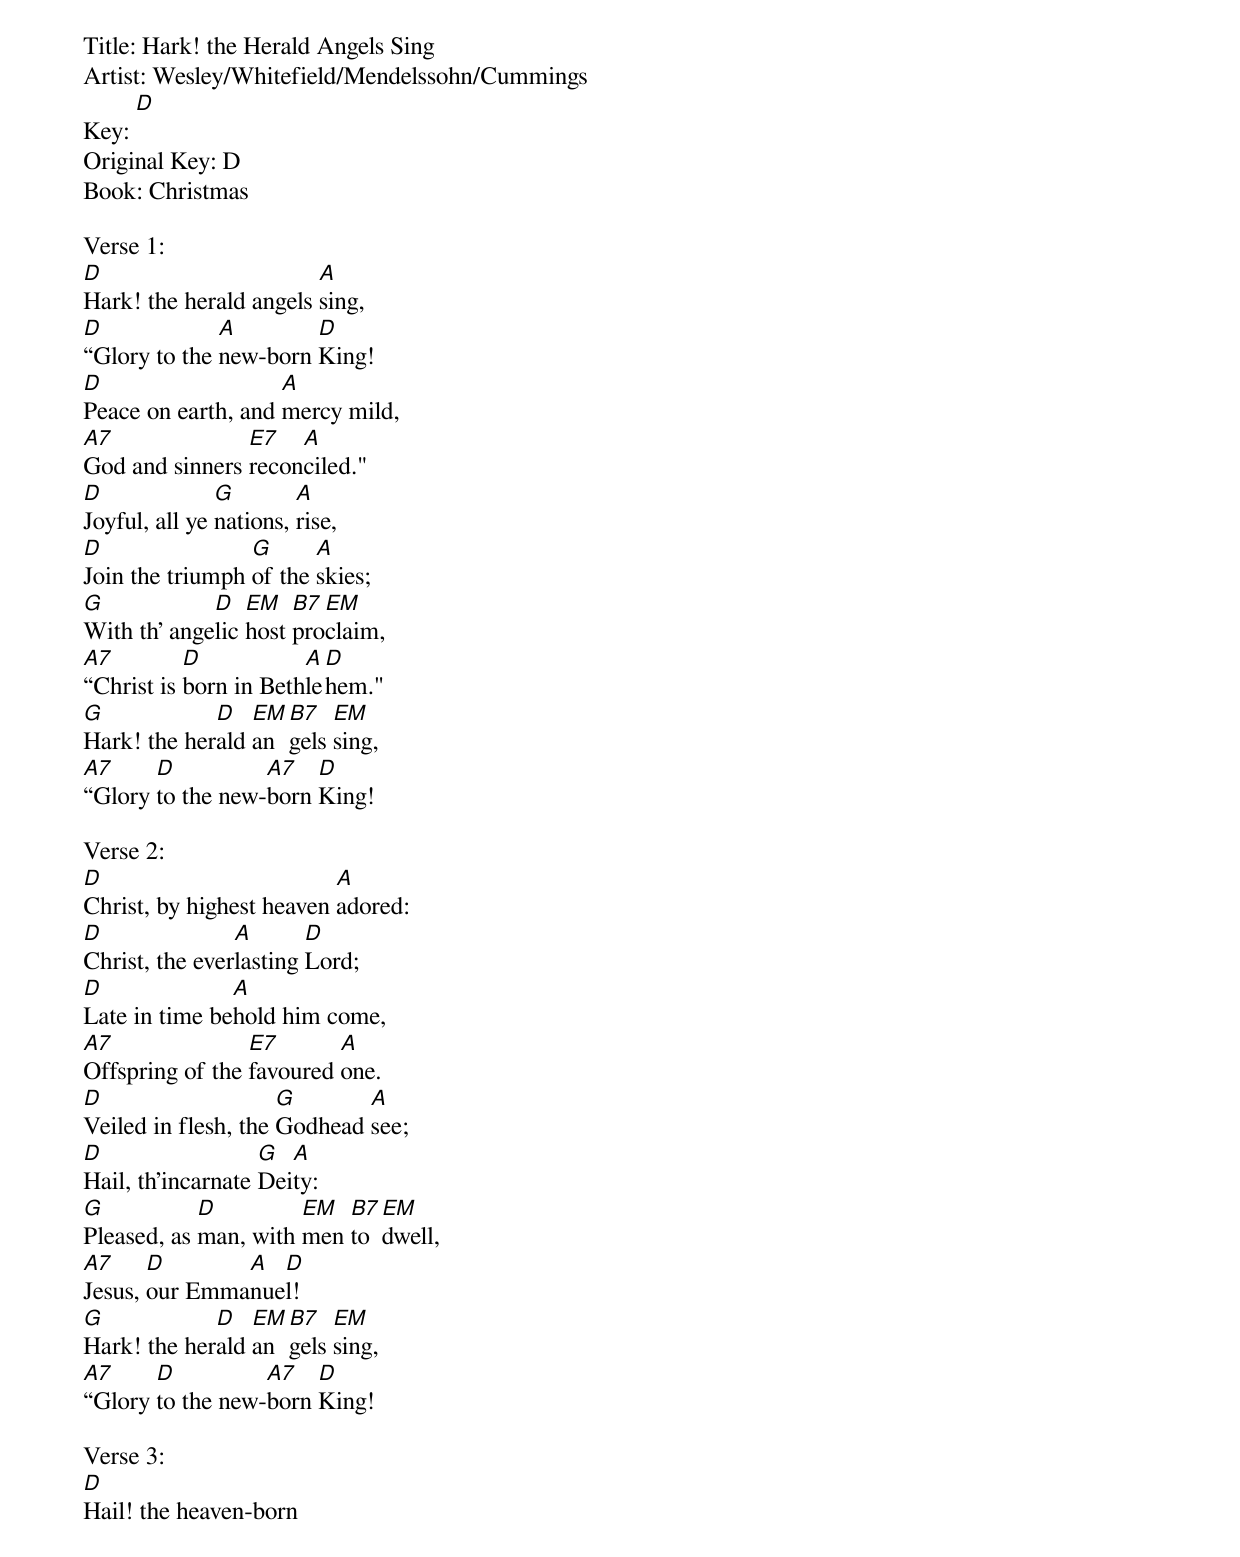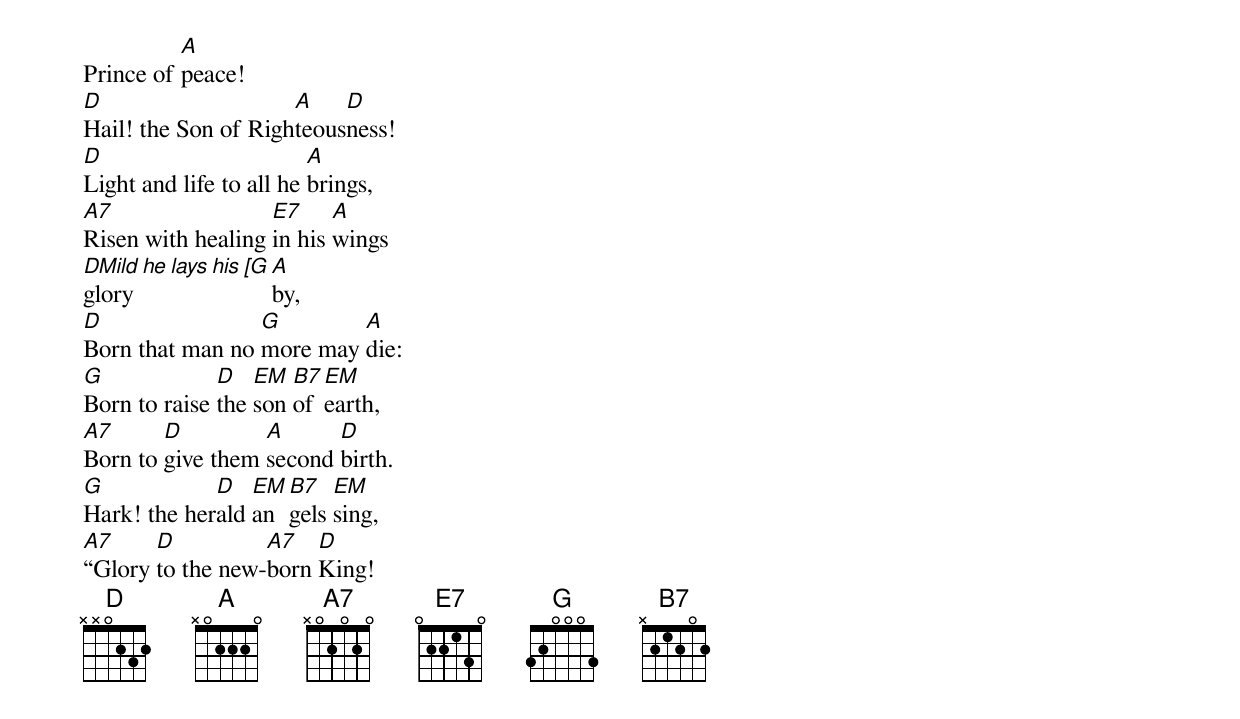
Title: Hark! the Herald Angels Sing
Artist: Wesley/Whitefield/Mendelssohn/Cummings
Key: [D]
Original Key: D
Book: Christmas

Verse 1:
[D]Hark! the herald angels [A]sing,
[D]“Glory to the [A]new-born [D]King!
[D]Peace on earth, and [A]mercy mild,
[A7]God and sinners [E7]recon[A]ciled."
[D]Joyful, all ye [G]nations, [A]rise,
[D]Join the triumph [G]of the [A]skies;
[G]With th' ange[D]lic [EM]host [B7]pro[EM]claim,
[A7]“Christ is [D]born in Beth[A]le[D]hem."
[G]Hark! the her[D]ald [EM]an[B7]gels [EM]sing,
[A7]“Glory [D]to the new-[A7]born [D]King!

Verse 2:
[D]Christ, by highest heaven [A]adored:
[D]Christ, the ever[A]lasting [D]Lord;
[D]Late in time be[A]hold him come,
[A7]Offspring of the [E7]favoured [A]one.
[D]Veiled in flesh, the [G]Godhead [A]see;
[D]Hail, th'incarnate [G]Dei[A]ty:
[G]Pleased, as [D]man, with [EM]men [B7]to [EM]dwell,
[A7]Jesus, [D]our Emma[A]nue[D]l!
[G]Hark! the her[D]ald [EM]an[B7]gels [EM]sing,
[A7]“Glory [D]to the new-[A7]born [D]King!

Verse 3:
[D]Hail! the heaven-born
Prince of [A]peace!
[D]Hail! the Son of Righ[A]teous[D]ness!
[D]Light and life to all he [A]brings,
[A7]Risen with healing [E7]in his [A]wings
[DMild he lays his [G]glory [A]by,
[D]Born that man no [G]more may [A]die:
[G]Born to raise [D]the [EM]son [B7]of [EM]earth,
[A7]Born to [D]give them [A]second [D]birth.
[G]Hark! the her[D]ald [EM]an[B7]gels [EM]sing,
[A7]“Glory [D]to the new-[A7]born [D]King!
